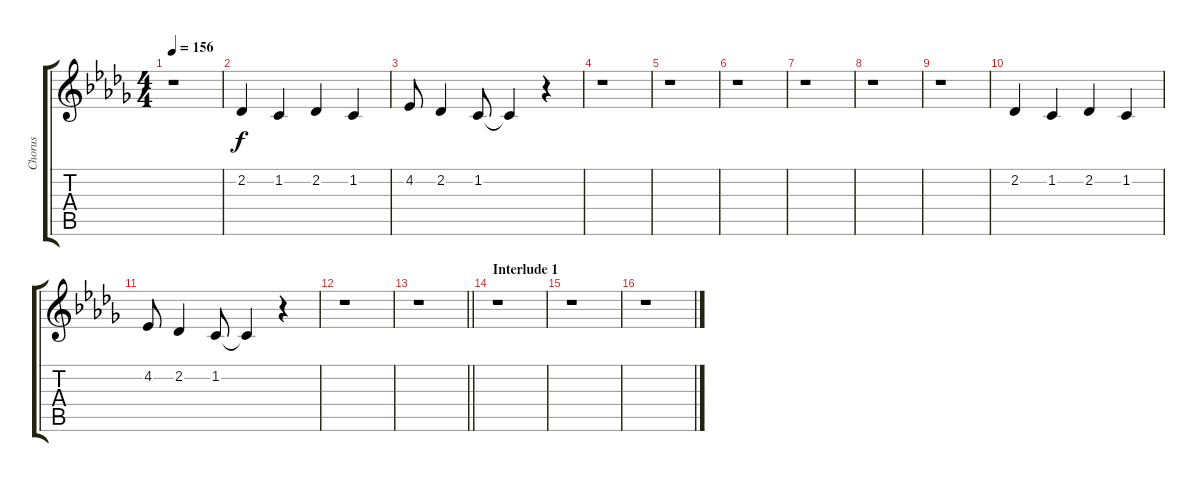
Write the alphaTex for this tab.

\track ("Chorus" "Chorus") {instrument sopranosax}
\staff {score tabs}
\tuning (E4 B3 G3 D3 A2 E2) {hide}
\ts (4 4)
\tempo 156
\clef g2
\ks db
r.1{dy f} |
2.2.4 1.2.4 2.2.4 1.2.4 |
4.2.8 2.2.4 1.2.8 1.2{t}.4 r.4 |
r.1 |
r.1 |
r.1 |
r.1 |
r.1 |
r.1 |
2.2.4 1.2.4 2.2.4 1.2.4 |
4.2.8 2.2.4 1.2.8 1.2{t}.4 r.4 |
r.1 |
\barLineRight lightlight
r.1 |
\section ("" "Interlude 1")
r.1 |
r.1 |
r.1
